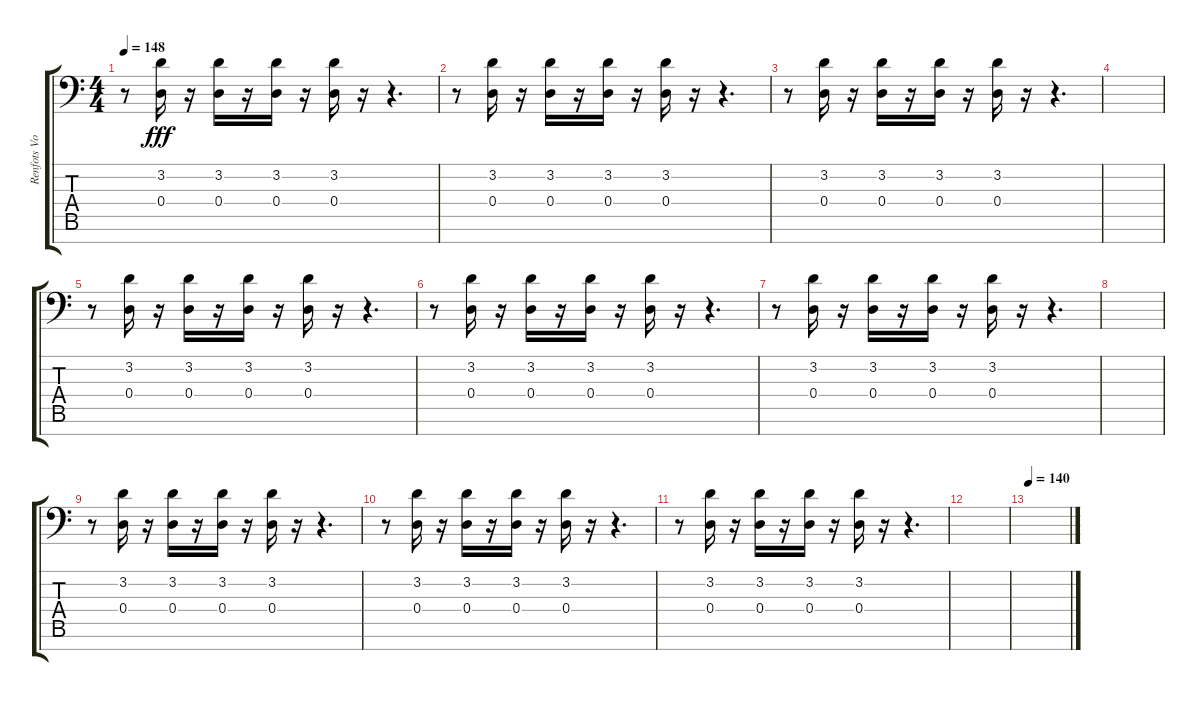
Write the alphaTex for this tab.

\track ("Renfots Voix" "Renfots Vo") {instrument englishhorn}
\staff {score tabs}
\tuning (E4 B3 G3 D3 A2 E2 C-1) {hide}
\ts (4 4)
\tempo 148
\clef f4
\ks c
r.8{dy fff} (3.2 0.4).16 r.16 (3.2 0.4).16 r.16 (3.2 0.4).16 r.16 (3.2 0.4).16 r.16 r.4{d} |
r.8 (3.2 0.4).16 r.16 (3.2 0.4).16 r.16 (3.2 0.4).16 r.16 (3.2 0.4).16 r.16 r.4{d} |
r.8 (3.2 0.4).16 r.16 (3.2 0.4).16 r.16 (3.2 0.4).16 r.16 (3.2 0.4).16 r.16 r.4{d} |
|
r.8 (3.2 0.4).16 r.16 (3.2 0.4).16 r.16 (3.2 0.4).16 r.16 (3.2 0.4).16 r.16 r.4{d} |
r.8 (3.2 0.4).16 r.16 (3.2 0.4).16 r.16 (3.2 0.4).16 r.16 (3.2 0.4).16 r.16 r.4{d} |
r.8 (3.2 0.4).16 r.16 (3.2 0.4).16 r.16 (3.2 0.4).16 r.16 (3.2 0.4).16 r.16 r.4{d} |
|
r.8 (3.2 0.4).16 r.16 (3.2 0.4).16 r.16 (3.2 0.4).16 r.16 (3.2 0.4).16 r.16 r.4{d} |
r.8 (3.2 0.4).16 r.16 (3.2 0.4).16 r.16 (3.2 0.4).16 r.16 (3.2 0.4).16 r.16 r.4{d} |
r.8 (3.2 0.4).16 r.16 (3.2 0.4).16 r.16 (3.2 0.4).16 r.16 (3.2 0.4).16 r.16 r.4{d} |
|
\tempo 140
